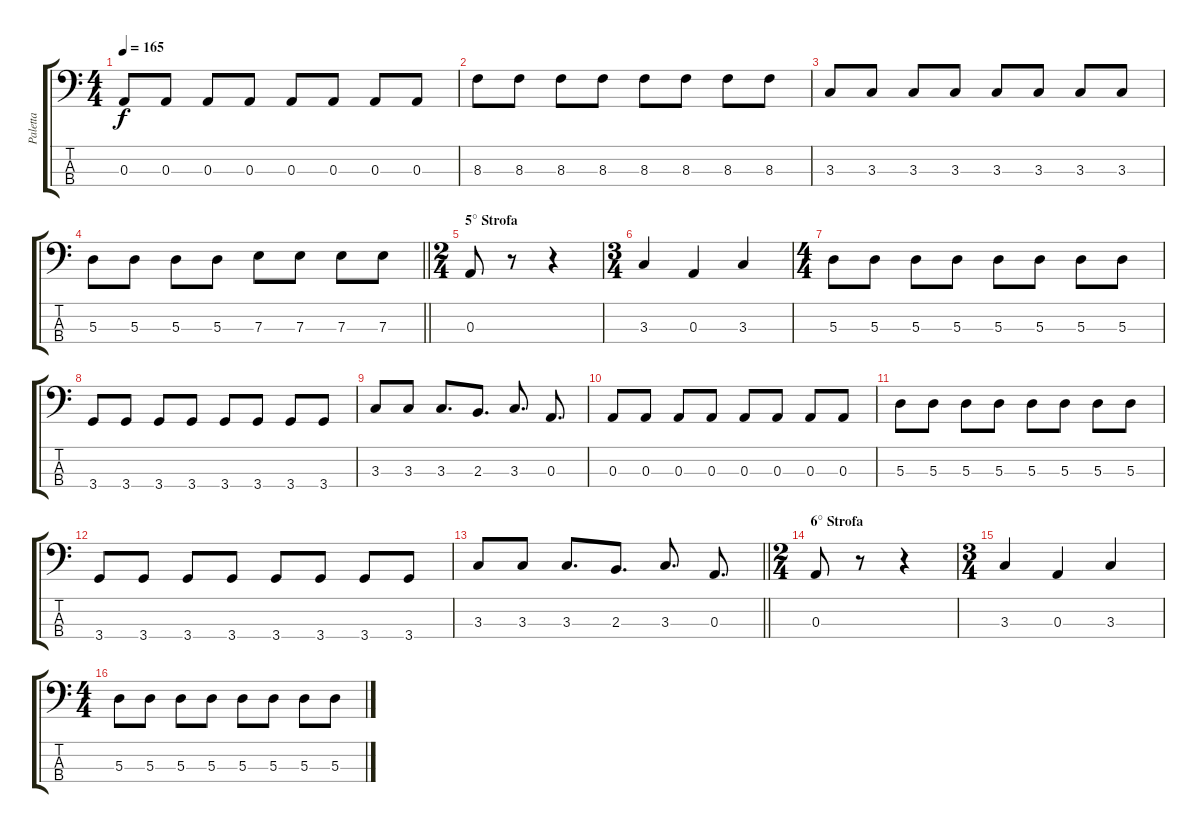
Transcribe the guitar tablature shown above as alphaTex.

\track ("Paletta" "Paletta") {instrument electricbasspick}
\staff {score tabs}
\tuning (G2 D2 A1 E1) {hide}
\ts (4 4)
\tempo 165
\clef f4
\ks c
0.3.8{dy f} 0.3.8 0.3.8 0.3.8 0.3.8 0.3.8 0.3.8 0.3.8 |
8.3.8 8.3.8 8.3.8 8.3.8 8.3.8 8.3.8 8.3.8 8.3.8 |
3.3.8 3.3.8 3.3.8 3.3.8 3.3.8 3.3.8 3.3.8 3.3.8 |
\barLineRight lightlight
5.3.8 5.3.8 5.3.8 5.3.8 7.3.8 7.3.8 7.3.8 7.3.8 |
\ts (2 4)
\section ("" "5° Strofa")
0.3.8 r.8 r.4 |
\ts (3 4)
3.3.4 0.3.4 3.3.4 |
\ts (4 4)
5.3.8 5.3.8 5.3.8 5.3.8 5.3.8 5.3.8 5.3.8 5.3.8 |
3.4.8 3.4.8 3.4.8 3.4.8 3.4.8 3.4.8 3.4.8 3.4.8 |
3.3.8 3.3.8 3.3.8{d} 2.3.8{d} 3.3.8{d} 0.3.8{d} |
0.3.8 0.3.8 0.3.8 0.3.8 0.3.8 0.3.8 0.3.8 0.3.8 |
5.3.8 5.3.8 5.3.8 5.3.8 5.3.8 5.3.8 5.3.8 5.3.8 |
3.4.8 3.4.8 3.4.8 3.4.8 3.4.8 3.4.8 3.4.8 3.4.8 |
\barLineRight lightlight
3.3.8 3.3.8 3.3.8{d} 2.3.8{d} 3.3.8{d} 0.3.8{d} |
\ts (2 4)
\section ("" "6° Strofa")
0.3.8 r.8 r.4 |
\ts (3 4)
3.3.4 0.3.4 3.3.4 |
\ts (4 4)
5.3.8 5.3.8 5.3.8 5.3.8 5.3.8 5.3.8 5.3.8 5.3.8
